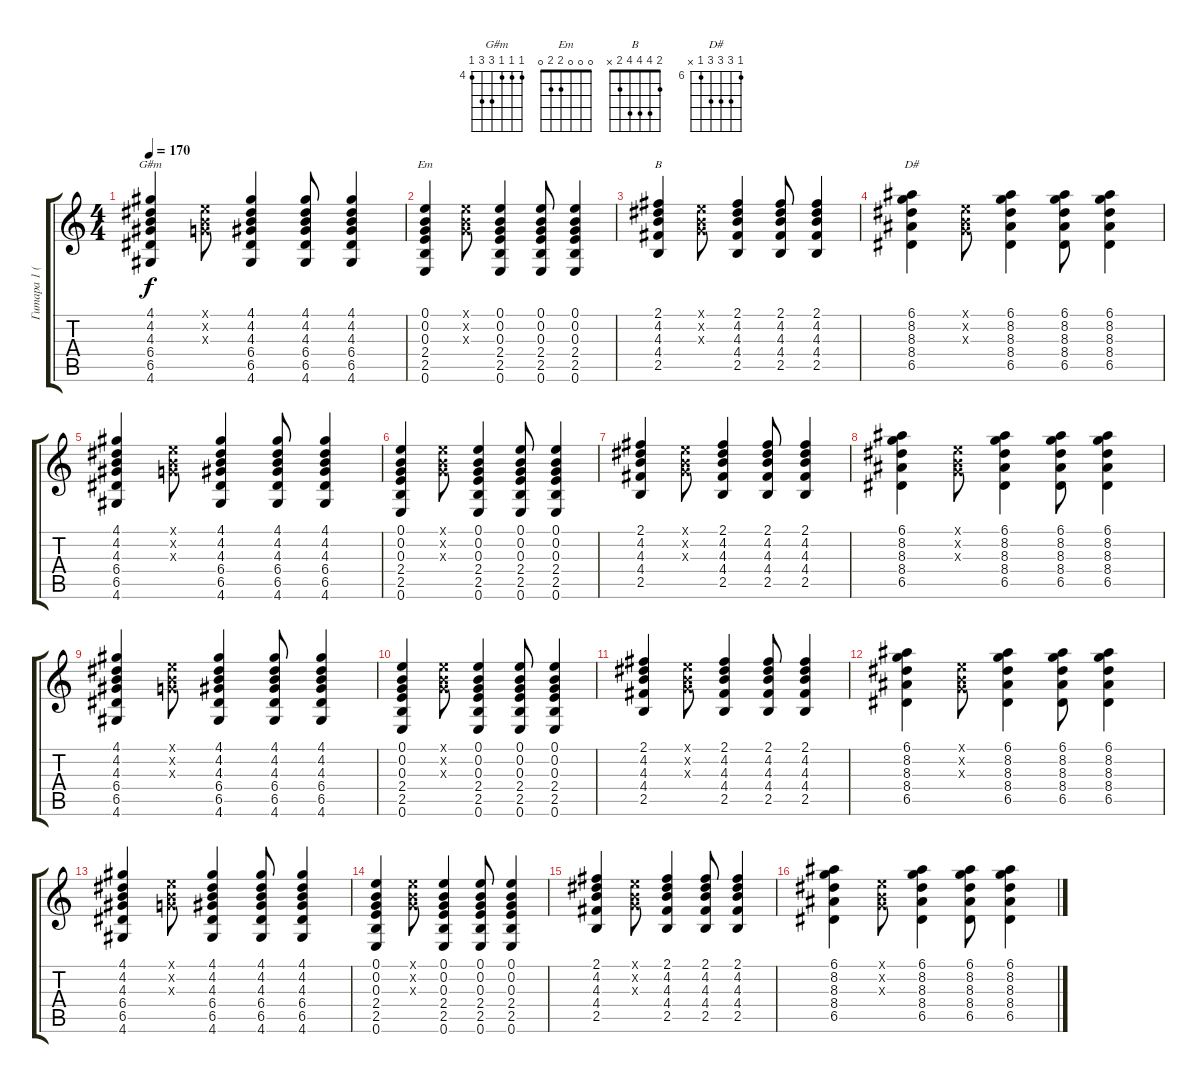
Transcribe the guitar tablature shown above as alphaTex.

\track ("Гитара 1 (акустика)" "Гитара 1 (") {instrument acousticguitarsteel}
\staff {score tabs}
\tuning (E4 B3 G3 D3 A2 E2) {hide}
\chord ("G#m" 4 4 4 6 6 4) {firstfret 4}
\chord ("Em" 0 0 0 2 2 0)
\chord ("B" 2 4 4 4 2 x)
\chord ("D#" 6 8 8 8 6 x) {firstfret 6}
\ts (4 4)
\tempo 170
\clef g2
\ks c
(4.1 4.2 4.3 6.4 6.5 4.6).4{ch "G#m" dy f} (0.1{x} 0.2{x} 0.3{x}).8 (4.1 4.2 4.3 6.4 6.5 4.6).4 (4.1 4.2 4.3 6.4 6.5 4.6).8 (4.1 4.2 4.3 6.4 6.5 4.6).4 |
(0.1 0.2 0.3 2.4 2.5 0.6).4{ch "Em"} (0.1{x} 0.2{x} 0.3{x}).8 (0.1 0.2 0.3 2.4 2.5 0.6).4 (0.1 0.2 0.3 2.4 2.5 0.6).8 (0.1 0.2 0.3 2.4 2.5 0.6).4 |
(2.1 4.2 4.3 4.4 2.5).4{ch "B"} (0.1{x} 0.2{x} 0.3{x}).8 (2.1 4.2 4.3 4.4 2.5).4 (2.1 4.2 4.3 4.4 2.5).8 (2.1 4.2 4.3 4.4 2.5).4 |
(6.1 8.2 8.3 8.4 6.5).4{ch "D#"} (0.1{x} 0.2{x} 0.3{x}).8 (6.1 8.2 8.3 8.4 6.5).4 (6.1 8.2 8.3 8.4 6.5).8 (6.1 8.2 8.3 8.4 6.5).4 |
(4.1 4.2 4.3 6.4 6.5 4.6).4 (0.1{x} 0.2{x} 0.3{x}).8 (4.1 4.2 4.3 6.4 6.5 4.6).4 (4.1 4.2 4.3 6.4 6.5 4.6).8 (4.1 4.2 4.3 6.4 6.5 4.6).4 |
(0.1 0.2 0.3 2.4 2.5 0.6).4 (0.1{x} 0.2{x} 0.3{x}).8 (0.1 0.2 0.3 2.4 2.5 0.6).4 (0.1 0.2 0.3 2.4 2.5 0.6).8 (0.1 0.2 0.3 2.4 2.5 0.6).4 |
(2.1 4.2 4.3 4.4 2.5).4 (0.1{x} 0.2{x} 0.3{x}).8 (2.1 4.2 4.3 4.4 2.5).4 (2.1 4.2 4.3 4.4 2.5).8 (2.1 4.2 4.3 4.4 2.5).4 |
(6.1 8.2 8.3 8.4 6.5).4 (0.1{x} 0.2{x} 0.3{x}).8 (6.1 8.2 8.3 8.4 6.5).4 (6.1 8.2 8.3 8.4 6.5).8 (6.1 8.2 8.3 8.4 6.5).4 |
(4.1 4.2 4.3 6.4 6.5 4.6).4 (0.1{x} 0.2{x} 0.3{x}).8 (4.1 4.2 4.3 6.4 6.5 4.6).4 (4.1 4.2 4.3 6.4 6.5 4.6).8 (4.1 4.2 4.3 6.4 6.5 4.6).4 |
(0.1 0.2 0.3 2.4 2.5 0.6).4 (0.1{x} 0.2{x} 0.3{x}).8 (0.1 0.2 0.3 2.4 2.5 0.6).4 (0.1 0.2 0.3 2.4 2.5 0.6).8 (0.1 0.2 0.3 2.4 2.5 0.6).4 |
(2.1 4.2 4.3 4.4 2.5).4 (0.1{x} 0.2{x} 0.3{x}).8 (2.1 4.2 4.3 4.4 2.5).4 (2.1 4.2 4.3 4.4 2.5).8 (2.1 4.2 4.3 4.4 2.5).4 |
(6.1 8.2 8.3 8.4 6.5).4 (0.1{x} 0.2{x} 0.3{x}).8 (6.1 8.2 8.3 8.4 6.5).4 (6.1 8.2 8.3 8.4 6.5).8 (6.1 8.2 8.3 8.4 6.5).4 |
(4.1 4.2 4.3 6.4 6.5 4.6).4 (0.1{x} 0.2{x} 0.3{x}).8 (4.1 4.2 4.3 6.4 6.5 4.6).4 (4.1 4.2 4.3 6.4 6.5 4.6).8 (4.1 4.2 4.3 6.4 6.5 4.6).4 |
(0.1 0.2 0.3 2.4 2.5 0.6).4 (0.1{x} 0.2{x} 0.3{x}).8 (0.1 0.2 0.3 2.4 2.5 0.6).4 (0.1 0.2 0.3 2.4 2.5 0.6).8 (0.1 0.2 0.3 2.4 2.5 0.6).4 |
(2.1 4.2 4.3 4.4 2.5).4 (0.1{x} 0.2{x} 0.3{x}).8 (2.1 4.2 4.3 4.4 2.5).4 (2.1 4.2 4.3 4.4 2.5).8 (2.1 4.2 4.3 4.4 2.5).4 |
(6.1 8.2 8.3 8.4 6.5).4 (0.1{x} 0.2{x} 0.3{x}).8 (6.1 8.2 8.3 8.4 6.5).4 (6.1 8.2 8.3 8.4 6.5).8 (6.1 8.2 8.3 8.4 6.5).4
